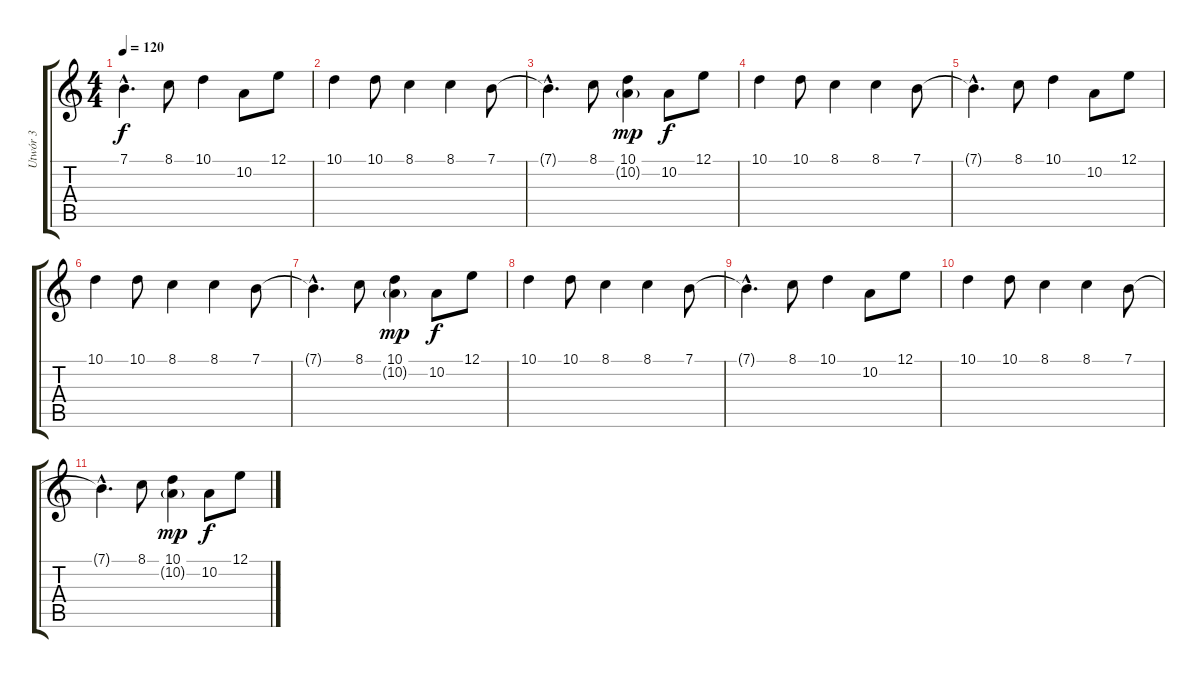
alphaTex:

\track ("Utwór 3" "Utwór 3") {instrument sopranosax}
\staff {score tabs}
\tuning (E4 B3 G3 D3 A2 E2) {hide}
\ts (4 4)
\tempo 120
\clef g2
\ks c
7.1{hac t}.4{d dy f} 8.1.8 10.1.4 10.2.8 12.1.8 |
10.1.4 10.1.8 8.1.4 8.1.4 7.1.8 |
7.1{hac t}.4{d} 8.1.8 (10.1 10.2{g}).4{dy mp} 10.2.8{dy f} 12.1.8 |
10.1.4{volume 0} 10.1.8 8.1.4 8.1.4 7.1.8 |
7.1{hac t}.4{d} 8.1.8 10.1.4 10.2.8 12.1.8 |
10.1.4 10.1.8 8.1.4 8.1.4 7.1.8 |
7.1{hac t}.4{d} 8.1.8 (10.1 10.2{g}).4{dy mp} 10.2.8{dy f} 12.1.8 |
10.1.4 10.1.8 8.1.4 8.1.4 7.1.8 |
7.1{hac t}.4{d} 8.1.8 10.1.4 10.2.8 12.1.8 |
10.1.4 10.1.8 8.1.4 8.1.4 7.1.8 |
7.1{hac t}.4{d} 8.1.8 (10.1 10.2{g}).4{dy mp} 10.2.8{dy f} 12.1.8
